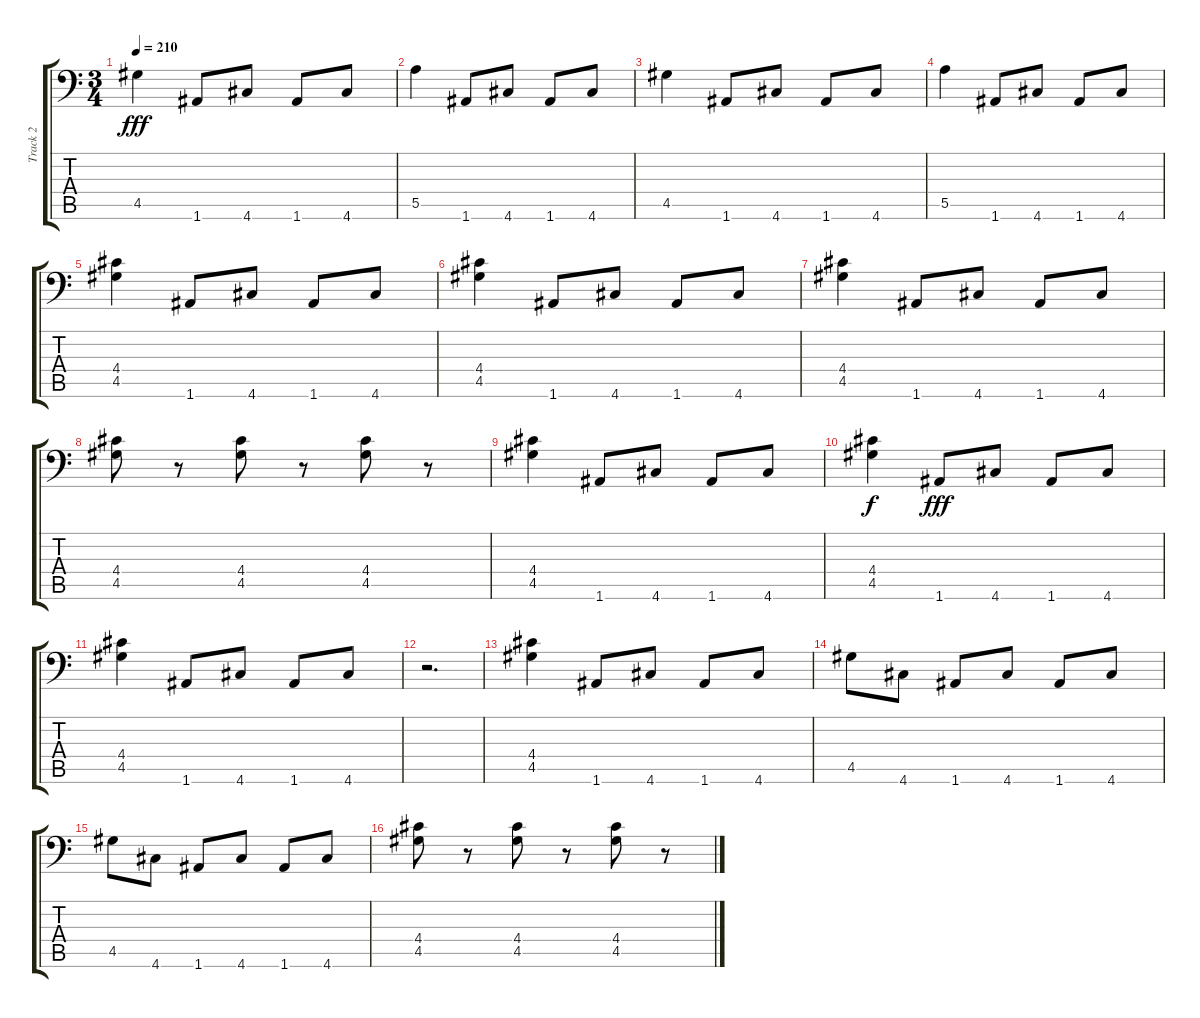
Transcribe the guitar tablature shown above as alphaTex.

\track ("Track 2" "Track 2") {instrument distortionguitar}
\staff {score tabs}
\tuning (B3 Gb3 D3 A2 E2 A1) {hide}
\ts (3 4)
\tempo 210
\clef f4
\ks c
4.5.4{dy fff} 1.6.8 4.6.8 1.6.8 4.6.8 |
5.5.4 1.6.8 4.6.8 1.6.8 4.6.8 |
4.5.4 1.6.8 4.6.8 1.6.8 4.6.8 |
5.5.4 1.6.8 4.6.8 1.6.8 4.6.8 |
(4.4 4.5).4 1.6.8 4.6.8 1.6.8 4.6.8 |
(4.4 4.5).4 1.6.8 4.6.8 1.6.8 4.6.8 |
(4.4 4.5).4 1.6.8 4.6.8 1.6.8 4.6.8 |
(4.4 4.5).8 r.8 (4.4 4.5).8 r.8 (4.4 4.5).8 r.8 |
(4.4 4.5).4 1.6.8 4.6.8 1.6.8 4.6.8 |
(4.4 4.5).4{dy f} 1.6.8{dy fff} 4.6.8 1.6.8 4.6.8 |
(4.4 4.5).4 1.6.8 4.6.8 1.6.8 4.6.8 |
r.2{d} |
(4.4 4.5).4 1.6.8 4.6.8 1.6.8 4.6.8 |
4.5.8 4.6.8 1.6.8 4.6.8 1.6.8 4.6.8 |
4.5.8 4.6.8 1.6.8 4.6.8 1.6.8 4.6.8 |
(4.4 4.5).8 r.8 (4.4 4.5).8 r.8 (4.4 4.5).8 r.8
